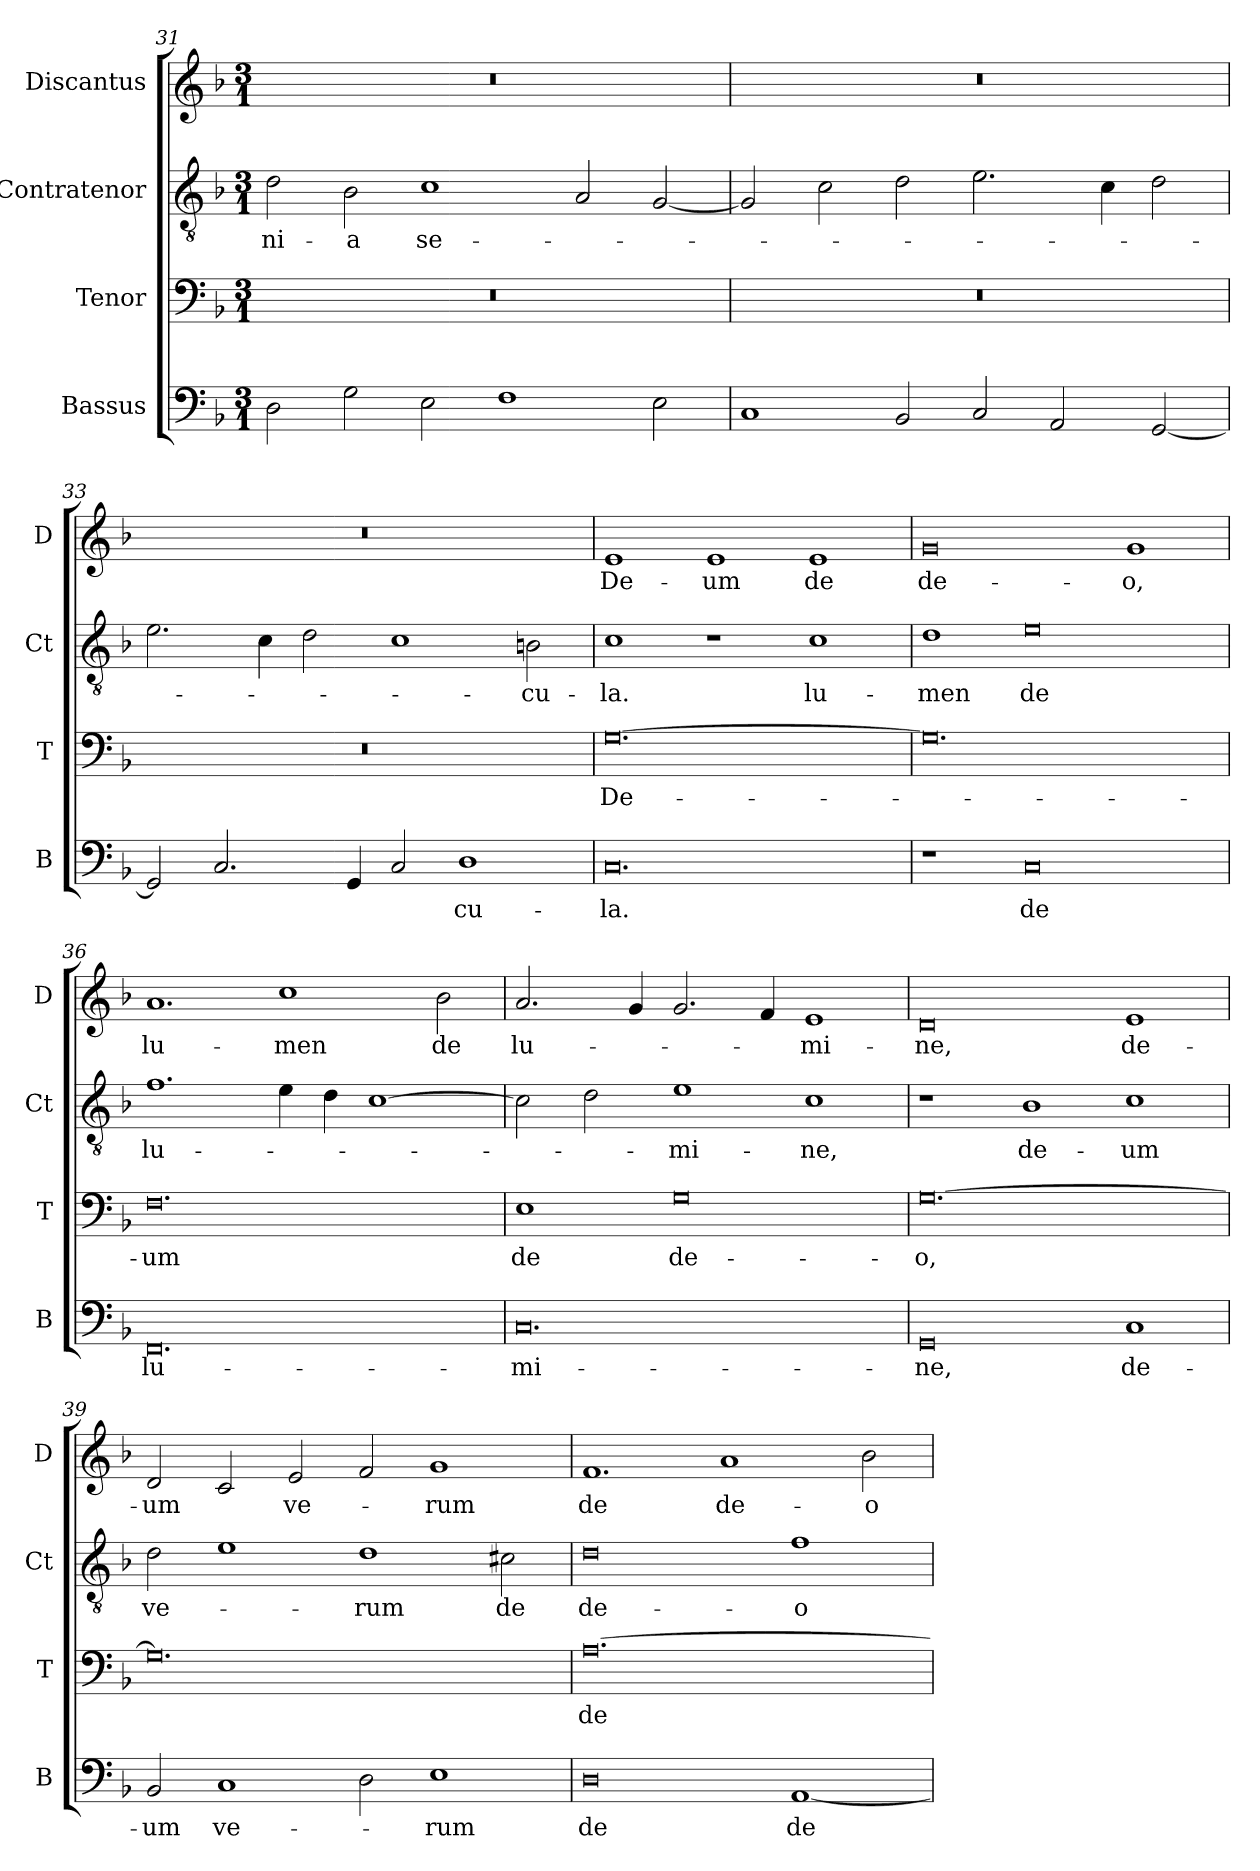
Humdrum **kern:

**kern	**text	**kern	**text	**kern	**text	**kern	**text
*part4	*part4	*part3	*part3	*part2	*part2	*part1	*part1
*staff4	*staff4	*staff3	*staff3	*staff2	*staff2	*staff1	*staff1
*I"Bassus	*	*I"Tenor	*	*I"Contratenor	*	*I"Discantus	*
*I'B	*	*I'T	*	*I'Ct	*	*I'D	*
*clefF4	*	*clefF4	*	*clefGv2	*	*clefG2	*
*k[b-]	*	*k[b-]	*	*k[b-]	*	*k[b-]	*
*M3/1	*	*M3/1	*	*M3/1	*	*M3/1	*
=31	=31	=31	=31	=31	=31	=31	=31
2D\	.	0.r	.	2d\	-ni-	0.r	.
2G\	.	.	.	2B-\	-a	.	.
2E\	.	.	.	1c	se-	.	.
1F	.	.	.	.	.	.	.
.	.	.	.	2A/	.	.	.
2E\	.	.	.	[2G/	.	.	.
=32	=32	=32	=32	=32	=32	=32	=32
1C	.	0.r	.	2G/]	.	0.r	.
.	.	.	.	2c\	.	.	.
2BB-/	.	.	.	2d\	.	.	.
2C/	.	.	.	2.e\	.	.	.
2AA/	.	.	.	.	.	.	.
.	.	.	.	4c\	.	.	.
[2GG/	.	.	.	2d\	.	.	.
=33	=33	=33	=33	=33	=33	=33	=33
2GG/]	.	0.r	.	2.e\	.	0.r	.
2.C/	.	.	.	.	.	.	.
.	.	.	.	4c\	.	.	.
.	.	.	.	2d\	.	.	.
4GG/	.	.	.	.	.	.	.
2C/	.	.	.	1c	.	.	.
1D	-cu-	.	.	.	.	.	.
.	.	.	.	2Bn\	-cu-	.	.
=34	=34	=34	=34	=34	=34	=34	=34
0.C	-la.	[0.G	De-	1c	-la.	1e	De-
.	.	.	.	1r	.	1e	-um
.	.	.	.	1c	lu-	1e	de
=35	=35	=35	=35	=35	=35	=35	=35
1r	.	0.G]	.	1d	-men	0g	de-
0C	de	.	.	0e	de	.	.
.	.	.	.	.	.	1g	-o,
=36	=36	=36	=36	=36	=36	=36	=36
0.FF	lu-	0.F	-um	1.f	lu-	1.a	lu-
.	.	.	.	4e\	.	1cc	-men
.	.	.	.	4d\	.	.	.
.	.	.	.	[1c	.	.	.
.	.	.	.	.	.	2b-\	de
=37	=37	=37	=37	=37	=37	=37	=37
0.C	-mi-	1E	de	2c\]	.	2.a/	lu-
.	.	.	.	2d\	.	.	.
.	.	.	.	.	.	4g/	.
.	.	0G	de-	1e	-mi-	2.g/	.
.	.	.	.	.	.	4f/	.
.	.	.	.	1c	-ne,	1e	-mi-
=38	=38	=38	=38	=38	=38	=38	=38
0GG	-ne,	[0.G	-o,	1r	.	0d	-ne,
.	.	.	.	1B-	de-	.	.
1C	de-	.	.	1c	-um	1e	de-
=39	=39	=39	=39	=39	=39	=39	=39
2BB-/	-um	0.G]	.	2d\	ve-	2d/	-um
1C	ve-	.	.	1e	.	2c/	.
.	.	.	.	.	.	2e/	ve-
2D\	.	.	.	1d	-rum	2f/	.
1E	-rum	.	.	.	.	1g	-rum
.	.	.	.	2c#X\	de	.	.
=40	=40	=40	=40	=40	=40	=40	=40
0D	de	[0.A	de	0d	de-	1.f	de
.	.	.	.	.	.	1a	de-
[1AA	de-	.	.	1f	-o	.	.
.	.	.	.	.	.	2b-\	-o
=	=	=	=	=	=	=	=
*-	*-	*-	*-	*-	*-	*-	*-
